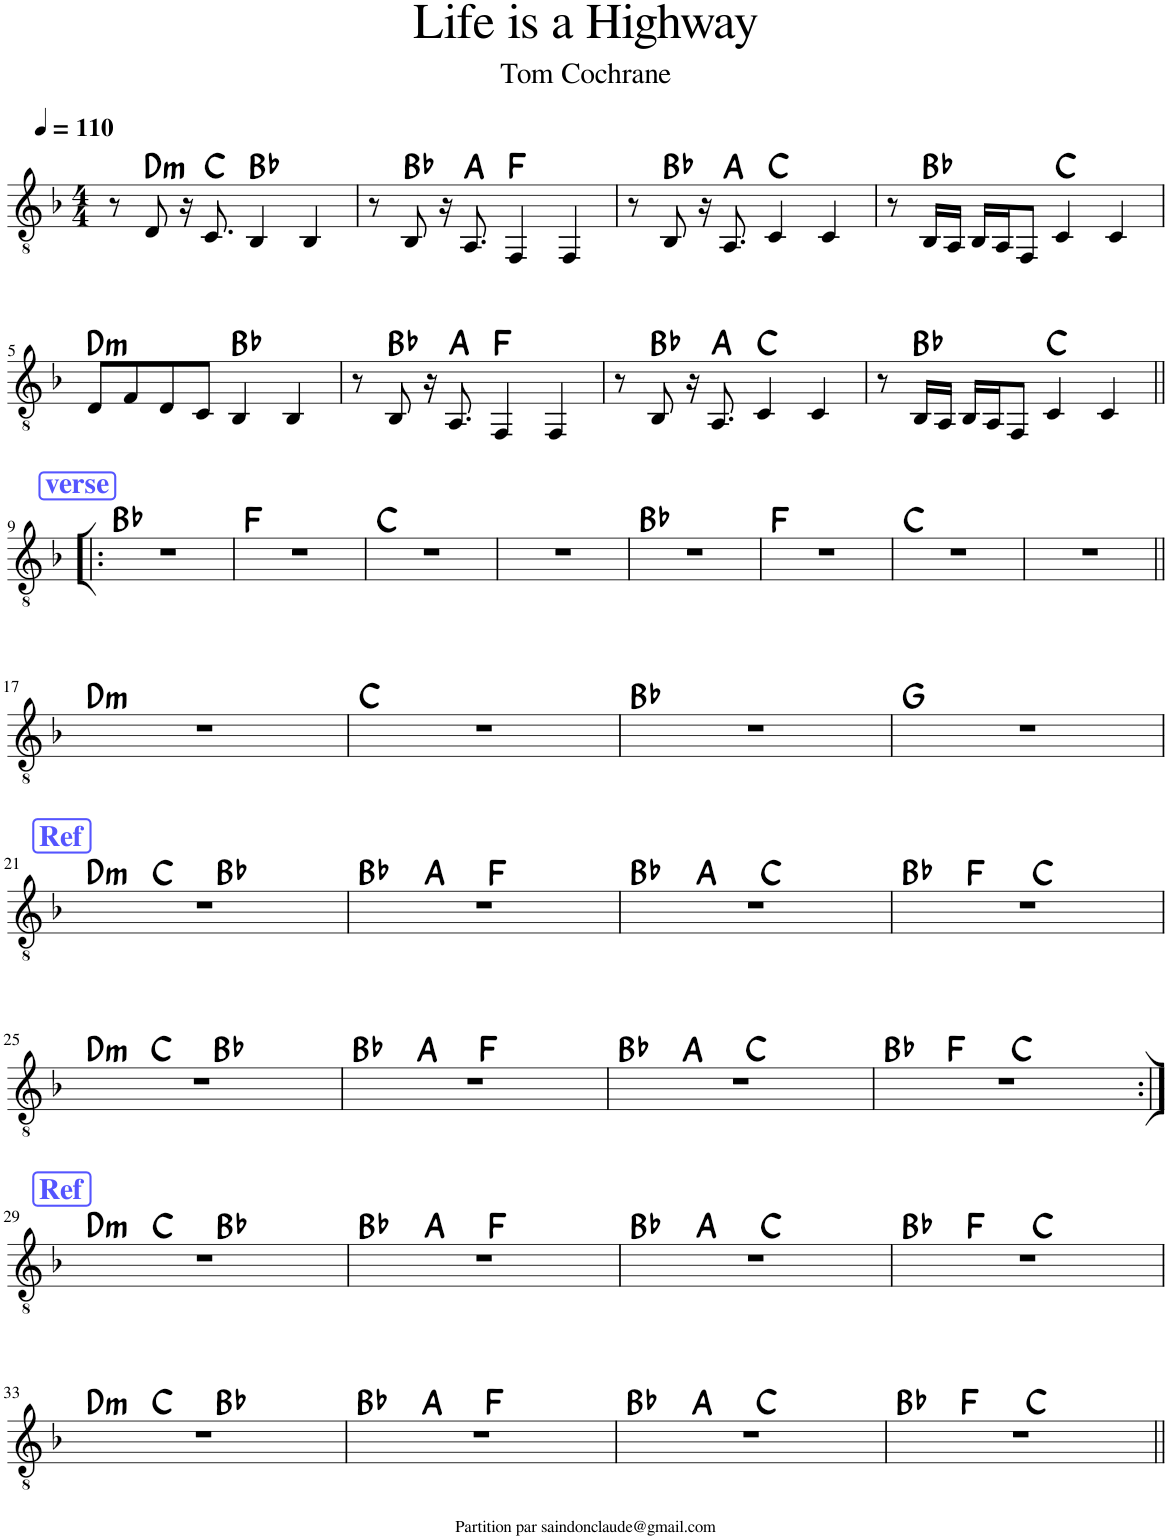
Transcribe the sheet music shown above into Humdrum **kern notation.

**kern	**harte
*part1	*part1
*staff1	*
*I"Classical Guitar	*
*I'Guit.	*
*clefGv2	*
*k[b-]	*
*M4/4	*
*MM110	*
=1	=1
8r	.
!	!LO:H:kt=m
8D/	D:min
16r	.
8.C/	C:maj
4BB-/	Bb:maj
4BB-/	.
=2	=2
8r	.
8BB-/	Bb:maj
16r	.
8.AA/	A:maj
4FF/	F:maj
4FF/	.
=3	=3
8r	.
8BB-/	Bb:maj
16r	.
8.AA/	A:maj
4C/	C:maj
4C/	.
=4	=4
8r	.
16BB-/LL	Bb:maj
16AA/JJ	.
16BB-/LL	.
16AA/J	.
8FF/J	.
4C/	C:maj
4C/	.
!!LO:LB:g=z
=5	=5
!	!LO:H:kt=m
8D/L	D:min
8F/	.
8D/	.
8C/J	.
4BB-/	Bb:maj
4BB-/	.
=6	=6
8r	.
8BB-/	Bb:maj
16r	.
8.AA/	A:maj
4FF/	F:maj
4FF/	.
=7	=7
8r	.
8BB-/	Bb:maj
16r	.
8.AA/	A:maj
4C/	C:maj
4C/	.
=8	=8
8r	.
16BB-/LL	Bb:maj
16AA/JJ	.
16BB-/LL	.
16AA/J	.
8FF/J	.
4C/	C:maj
4C/	.
!!LO:LB:g=z
!!LO:REH:place=s1:a:B:cj:color=#5555FF:fs=14:t=verse
=9!|:	=9!|:
1r	Bb:maj
=10	=10
1r	F:maj
=11	=11
1r	C:maj
=12	=12
1r	.
=13	=13
1r	Bb:maj
=14	=14
1r	F:maj
=15	=15
1r	C:maj
=16	=16
1r	.
!!LO:LB:g=z
=17||	=17||
!	!LO:H:kt=m
1r	D:min
=18	=18
1r	C:maj
=19	=19
1r	Bb:maj
=20	=20
1r	G:maj
!!LO:LB:g=z
!!LO:REH:place=s1:a:B:cj:color=#5555FF:fs=14:t=Ref
=21	=21
!	!LO:H:kt=m
*^	*
*	*^	*
1r	4ryy	2ryy	D:min
.	2.ryy	.	C:maj
.	.	2ryy	Bb:maj
=22	=22	=22	=22
1r	4ryy	2ryy	Bb:maj
.	2.ryy	.	A:maj
.	.	2ryy	F:maj
=23	=23	=23	=23
1r	4ryy	2ryy	Bb:maj
.	2.ryy	.	A:maj
.	.	2ryy	C:maj
=24	=24	=24	=24
1r	4ryy	2ryy	Bb:maj
.	2.ryy	.	F:maj
.	.	2ryy	C:maj
!!LO:LB:g=z	!!	!!
=25	=25	=25	=25
!	!	!	!LO:H:kt=m
1r	4ryy	2ryy	D:min
.	2.ryy	.	C:maj
.	.	2ryy	Bb:maj
=26	=26	=26	=26
1r	4ryy	2ryy	Bb:maj
.	2.ryy	.	A:maj
.	.	2ryy	F:maj
=27	=27	=27	=27
1r	4ryy	2ryy	Bb:maj
.	2.ryy	.	A:maj
.	.	2ryy	C:maj
=28	=28	=28	=28
1r	4ryy	2ryy	Bb:maj
.	2.ryy	.	F:maj
.	.	2ryy	C:maj
!!LO:LB:g=z	!!	!!
!!LO:REH:place=s1:a:B:cj:color=#5555FF:fs=14:t=Ref	!!	!!
=29:|!	=29:|!	=29:|!	=29:|!
!	!	!	!LO:H:kt=m
1r	4ryy	2ryy	D:min
.	2.ryy	.	C:maj
.	.	2ryy	Bb:maj
=30	=30	=30	=30
1r	4ryy	2ryy	Bb:maj
.	2.ryy	.	A:maj
.	.	2ryy	F:maj
=31	=31	=31	=31
1r	4ryy	2ryy	Bb:maj
.	2.ryy	.	A:maj
.	.	2ryy	C:maj
=32	=32	=32	=32
1r	4ryy	2ryy	Bb:maj
.	2.ryy	.	F:maj
.	.	2ryy	C:maj
!!LO:LB:g=z	!!	!!
=33	=33	=33	=33
!	!	!	!LO:H:kt=m
1r	4ryy	2ryy	D:min
.	2.ryy	.	C:maj
.	.	2ryy	Bb:maj
=34	=34	=34	=34
1r	4ryy	2ryy	Bb:maj
.	2.ryy	.	A:maj
.	.	2ryy	F:maj
=35	=35	=35	=35
1r	4ryy	2ryy	Bb:maj
.	2.ryy	.	A:maj
.	.	2ryy	C:maj
=36	=36	=36	=36
1r	4ryy	2ryy	Bb:maj
.	2.ryy	.	F:maj
.	.	2ryy	C:maj
*v	*v	*v	*
=||	=||
*-	*-
